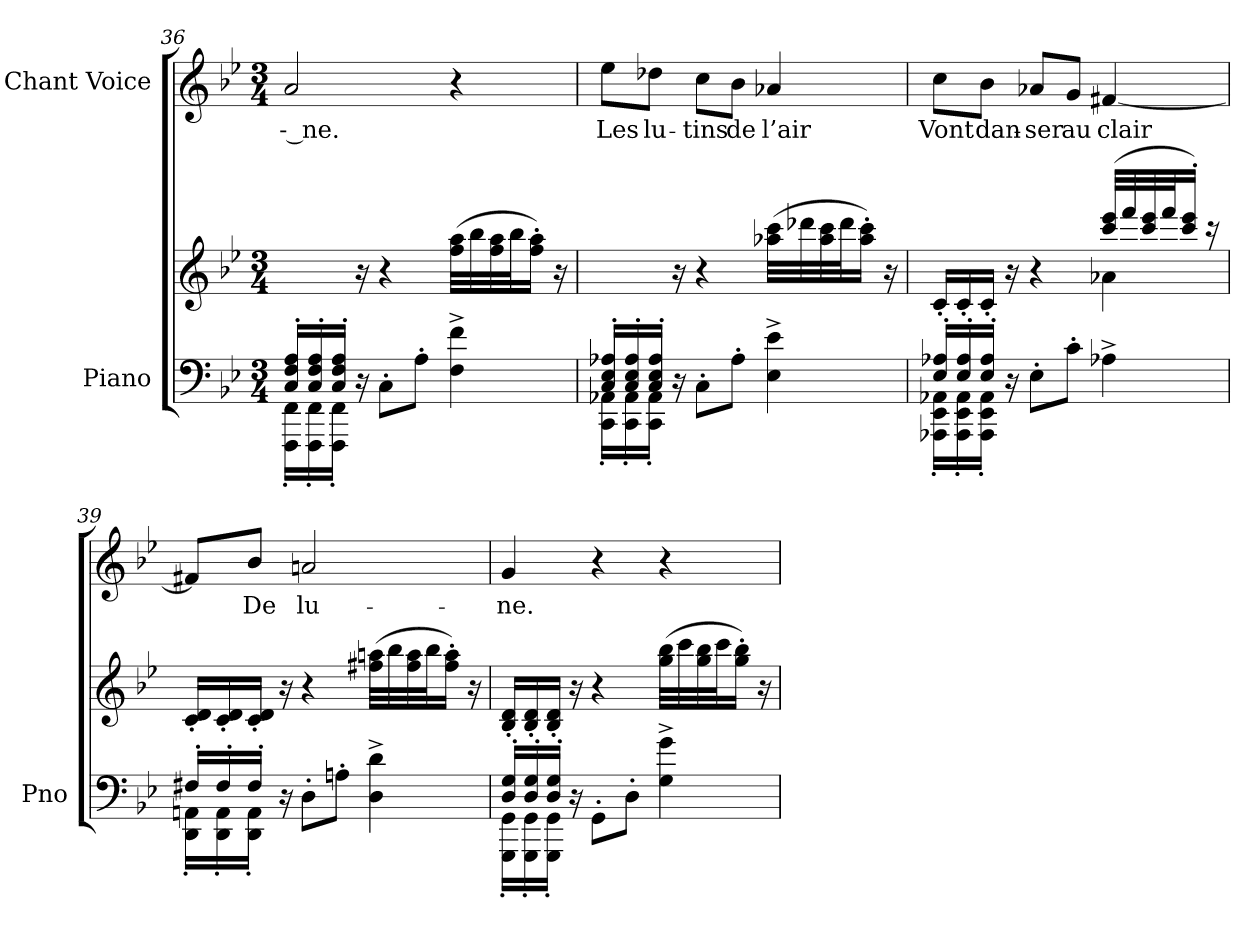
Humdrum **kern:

**kern	**kern	**kern	**text
*part2	*part2	*part1	*part1
*staff3	*staff2	*staff1	*staff1
*I"Piano	*	*I"Chant Voice	*
*I'Pno	*	*	*
!!LO:PB:g=z
*clefF4	*clefG2	*clefG2	*
*k[b-e-]	*k[b-e-]	*k[b-e-]	*
*M3/4	*M3/4	*M3/4	*
=36	=36	=36	=36
*^	*	*	*
!	!	!	!	!LO:LY:b
16C/'> 16F/'> 16A/'>LL	16FFF\'< 16FF\'<LL	8.ryy	2a/	-- ne.
16C/'> 16F/'> 16A/'>	16FFF\'< 16FF\'<	.	.	.
16C/'> 16F/'> 16A/'>JJ	16FFF\'< 16FF\'<JJ	.	.	.
2ryy	16r	16r	.	.
.	8C'\L	4r	.	.
.	8A'\J	.	.	.
.	4F\^< 4f\^<	(32ff\ 32aa\LLL	4r	.
.	.	32bb-\	.	.
.	.	32ff\ 32aa\	.	.
.	.	32bb-\J	.	.
.	.	16ff\' 16aa\'JJ)	.	.
16ryy	.	16r	.	.
=37	=37	=37	=37	=37
!	!	!	!	!LO:LY:b
16C/'> 16E-/'> 16A-X/'>LL	16CC\'< 16AA-X\'<LL	8.ryy	8ee-\L	Les
16C/'> 16E-/'> 16A-/'>	16CC\'< 16AA-\'<	.	.	.
!	!	!	!	!LO:LY:b
16C/'> 16E-/'> 16A-/'>JJ	16CC\'< 16AA-\'<JJ	.	8dd-X\J	lu-
2ryy	16r	16r	.	.
!	!	!	!	!LO:LY:b
.	8C'\L	4r	8cc\L	-tins
!	!	!	!	!LO:LY:b
.	8A-'\J	.	8b-\J	de
!	!	!	!	!LO:LY:b
.	4E-\^< 4e-\^<	(32aa-X\ 32ccc\LLL	4a-X/	l’air
.	.	32ddd-X\	.	.
.	.	32aa-\ 32ccc\	.	.
.	.	32ddd-\J	.	.
.	.	16aa-\' 16ccc\'JJ)	.	.
16ryy	.	16r	.	.
!!LO:LB:g=z
=38	=38	=38	=38	=38
*	*	*^	*	*
!	!	!	!	!	!LO:LY:b
16E-/' 16A-X/'LL	16AAA-X\' 16EE-\' 16AA-X\'LL	16c'>/LL	2ryy	8cc\L	Vont
16E-/' 16A-/'	16AAA-\' 16EE-\' 16AA-\'	16c'>/	.	.	.
!	!	!	!	!	!LO:LY:b
16E-/' 16A-/'JJ	16AAA-\' 16EE-\' 16AA-\'JJ	16c'>/JJ	.	8b-\J	dan-
16ryy	16r	16r	.	.	.
!	!	!	!	!	!LO:LY:b
4ryy	8E-'>\L	4r	.	8a-X/L	-ser
!	!	!	!	!	!LO:LY:b
.	8c'>\J	.	.	8g/J	au
!	!	!	!	!	!LO:LY:b
4ryy	4A-X^\	(<32ccc/ 32eee-/LLL	4a-X\	[4f#X/	clair
.	.	32fff/	.	.	.
.	.	32ccc/ 32eee-/	.	.	.
.	.	32fff/J	.	.	.
.	.	16ccc/'< 16eee-/'<JJ)	.	.	.
.	.	16r	.	.	.
*	*	*v	*v	*	*
!!LO:LB:g=z
=39	=39	=39	=39	=39
16F#X'/LL	16DD\' 16AAn\'LL	16c/'> 16d/'>LL	8f#X/L]	.
16F#'/	16DD\' 16AA\'	16c/'> 16d/'>	.	.
!	!	!	!	!LO:LY:b
16F#'/JJ	16DD\' 16AA\'JJ	16c/'> 16d/'>JJ	8b-/J	De
16ryy	16r	16r	.	.
!	!	!	!	!LO:LY:b
4ryy	8D'>\L	4r	2an/	lu-
.	8An'>\J	.	.	.
4ryy	4D\^ 4d\^	(32ff#X\ 32aan\LLL	.	.
.	.	32bb-\	.	.
.	.	32ff#\ 32aa\	.	.
.	.	32bb-\J	.	.
.	.	16ff#\' 16aa\'JJ)	.	.
.	.	16r	.	.
=40	=40	=40	=40	=40
!	!	!	!	!LO:LY:b
16D/' 16G/'LL	16GGG\' 16GG\'LL	16B-/'> 16d/'>LL	4g/	-ne.
16D/' 16G/'	16GGG\' 16GG\'	16B-/'> 16d/'>	.	.
16D/' 16G/'JJ	16GGG\' 16GG\'JJ	16B-/'> 16d/'>JJ	.	.
16ryy	16r	16r	.	.
4ryy	8GG'>\L	4r	4r	.
.	8D'>\J	.	.	.
4ryy	4G\^ 4g\^	(32gg\ 32bb-\LLL	4r	.
.	.	32ccc\	.	.
.	.	32gg\ 32bb-\	.	.
.	.	32ccc\J	.	.
.	.	16gg\' 16bb-\'JJ)	.	.
.	.	16r	.	.
*v	*v	*	*	*
=	=	=	=
*-	*-	*-	*-
